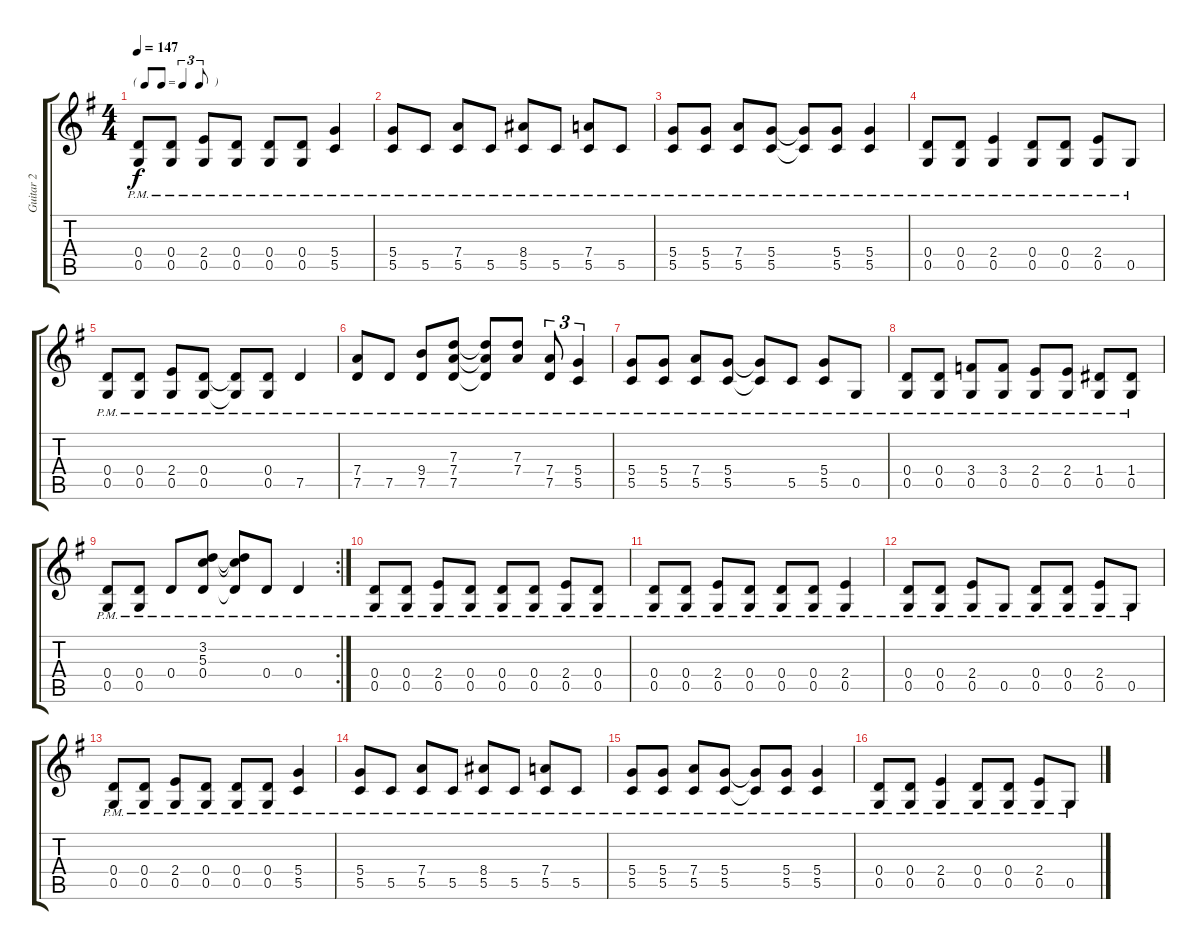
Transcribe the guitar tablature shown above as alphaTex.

\track ("Guitar 2" "Guitar 2") {instrument overdrivenguitar}
\staff {score tabs}
\tuning (D4 B3 G3 D3 G2 D2) {hide}
\ts (4 4)
\tf triplet8th
\tempo 147
\clef g2
\ks g
(0.4{pm} 0.5{pm}).8{dy f} (0.4{pm} 0.5{pm}).8 (2.4{pm} 0.5{pm}).8 (0.4{pm} 0.5{pm}).8 (0.4{pm} 0.5{pm}).8 (0.4{pm} 0.5{pm}).8 (5.4{pm} 5.5{pm}).4 |
(5.4{pm} 5.5{pm}).8 5.5{pm}.8 (7.4{pm} 5.5{pm}).8 5.5{pm}.8 (8.4{pm} 5.5{pm}).8 5.5{pm}.8 (7.4{pm} 5.5{pm}).8 5.5{pm}.8 |
(5.4{pm} 5.5{pm}).8 (5.4{pm} 5.5{pm}).8 (7.4{pm} 5.5{pm}).8 (5.4{pm} 5.5{pm}).8 (5.4{pm t} 5.5{pm t}).8 (5.4{pm} 5.5{pm}).8 (5.4{pm} 5.5{pm}).4 |
(0.4{pm} 0.5{pm}).8 (0.4{pm} 0.5{pm}).8 (2.4{pm} 0.5{pm}).4 (0.4{pm} 0.5{pm}).8 (0.4{pm} 0.5{pm}).8 (2.4{pm} 0.5{pm}).8 0.5{pm}.8 |
(0.4{pm} 0.5{pm}).8 (0.4{pm} 0.5{pm}).8 (2.4{pm} 0.5{pm}).8 (0.4{pm} 0.5{pm}).8 (0.4{pm t} 0.5{pm t}).8 (0.4{pm} 0.5{pm}).8 7.5{pm}.4 |
(7.4{pm} 7.5{pm}).8 7.5{pm}.8 (9.4{pm} 7.5{pm}).8 (7.3{pm} 7.4{pm} 7.5{pm}).8 (7.3{pm t} 7.4{pm t} 7.5{pm t}).8 (7.3{pm} 7.4{pm}).8 (7.4{pm} 7.5{pm}).8{tu (3 2)} (5.4{pm} 5.5{pm}).4{tu (3 2)} |
(5.4{pm} 5.5{pm}).8 (5.4{pm} 5.5{pm}).8 (7.4{pm} 5.5{pm}).8 (5.4{pm} 5.5{pm}).8 (5.4{pm t} 5.5{pm t}).8 5.5{pm}.8 (5.4{pm} 5.5{pm}).8 0.5{pm}.8 |
(0.4{pm} 0.5{pm}).8 (0.4{pm} 0.5{pm}).8 (3.4{pm} 0.5{pm}).8 (3.4{pm} 0.5{pm}).8 (2.4{pm} 0.5{pm}).8 (2.4{pm} 0.5{pm}).8 (1.4{pm} 0.5{pm}).8 (1.4{pm} 0.5{pm}).8 |
\rc 2
(0.4{pm} 0.5{pm}).8 (0.4{pm} 0.5{pm}).8 0.4{pm}.8 (3.2{pm} 5.3{pm} 0.4{pm}).8 (3.2{pm t} 5.3{pm t} 0.4{pm t}).8 0.4{pm}.8 0.4{pm}.4 |
(0.4{pm} 0.5{pm}).8 (0.4{pm} 0.5{pm}).8 (2.4{pm} 0.5{pm}).8 (0.4{pm} 0.5{pm}).8 (0.4{pm} 0.5{pm}).8 (0.4{pm} 0.5{pm}).8 (2.4{pm} 0.5{pm}).8 (0.4{pm} 0.5{pm}).8 |
(0.4{pm} 0.5{pm}).8 (0.4{pm} 0.5{pm}).8 (2.4{pm} 0.5{pm}).8 (0.4{pm} 0.5{pm}).8 (0.4{pm} 0.5{pm}).8 (0.4{pm} 0.5{pm}).8 (2.4{pm} 0.5{pm}).4 |
(0.4{pm} 0.5{pm}).8 (0.4{pm} 0.5{pm}).8 (2.4{pm} 0.5{pm}).8 0.5{pm}.8 (0.4{pm} 0.5{pm}).8 (0.4{pm} 0.5{pm}).8 (2.4{pm} 0.5{pm}).8 0.5{pm}.8 |
(0.4{pm} 0.5{pm}).8 (0.4{pm} 0.5{pm}).8 (2.4{pm} 0.5{pm}).8 (0.4{pm} 0.5{pm}).8 (0.4{pm} 0.5{pm}).8 (0.4{pm} 0.5{pm}).8 (5.4{pm} 5.5{pm}).4 |
(5.4{pm} 5.5{pm}).8 5.5{pm}.8 (7.4{pm} 5.5{pm}).8 5.5{pm}.8 (8.4{pm} 5.5{pm}).8 5.5{pm}.8 (7.4{pm} 5.5{pm}).8 5.5{pm}.8 |
(5.4{pm} 5.5{pm}).8 (5.4{pm} 5.5{pm}).8 (7.4{pm} 5.5{pm}).8 (5.4{pm} 5.5{pm}).8 (5.4{pm t} 5.5{pm t}).8 (5.4{pm} 5.5{pm}).8 (5.4{pm} 5.5{pm}).4 |
(0.4{pm} 0.5{pm}).8 (0.4{pm} 0.5{pm}).8 (2.4{pm} 0.5{pm}).4 (0.4{pm} 0.5{pm}).8 (0.4{pm} 0.5{pm}).8 (2.4{pm} 0.5{pm}).8 0.5{pm}.8
